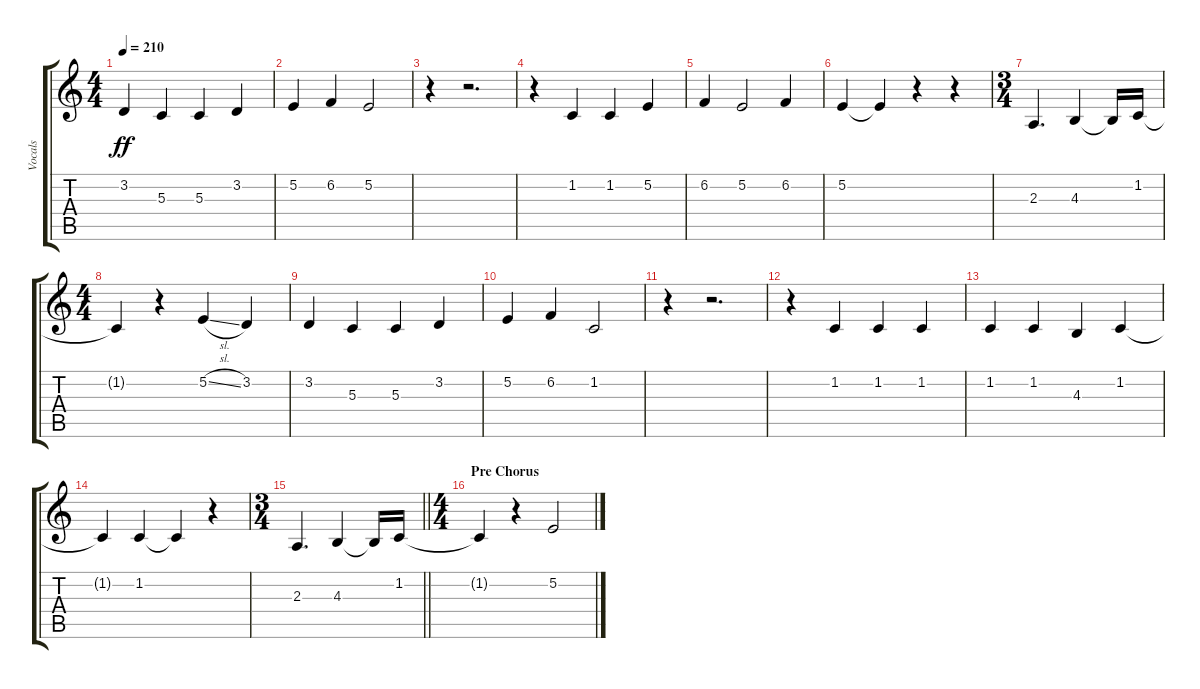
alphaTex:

\track ("Vocals" "Vocals") {instrument clarinet}
\staff {score tabs}
\tuning (E4 B3 G3 D3 A2 E2) {hide}
\ts (4 4)
\tempo 210
\clef g2
\ks c
3.2.4{dy ff} 5.3.4 5.3.4 3.2.4 |
5.2.4 6.2.4 5.2.2 |
r.4 r.2{d} |
r.4 1.2.4 1.2.4 5.2.4 |
6.2.4 5.2.2 6.2.4 |
5.2.4 5.2{t}.4 r.4 r.4 |
\ts (3 4)
2.3.4{d} 4.3.4 4.3{t}.16 1.2.16 |
\ts (4 4)
1.2{t}.4 r.4 5.2{sl}.4 3.2.4 |
3.2.4 5.3.4 5.3.4 3.2.4 |
5.2.4 6.2.4 1.2.2 |
r.4 r.2{d} |
r.4 1.2.4 1.2.4 1.2.4 |
1.2.4 1.2.4 4.3.4 1.2.4 |
1.2{t}.4 1.2.4 1.2{t}.4 r.4 |
\ts (3 4)
\barLineRight lightlight
2.3.4{d} 4.3.4 4.3{t}.16 1.2.16 |
\ts (4 4)
\section ("" "Pre Chorus")
1.2{t}.4 r.4 5.2.2
